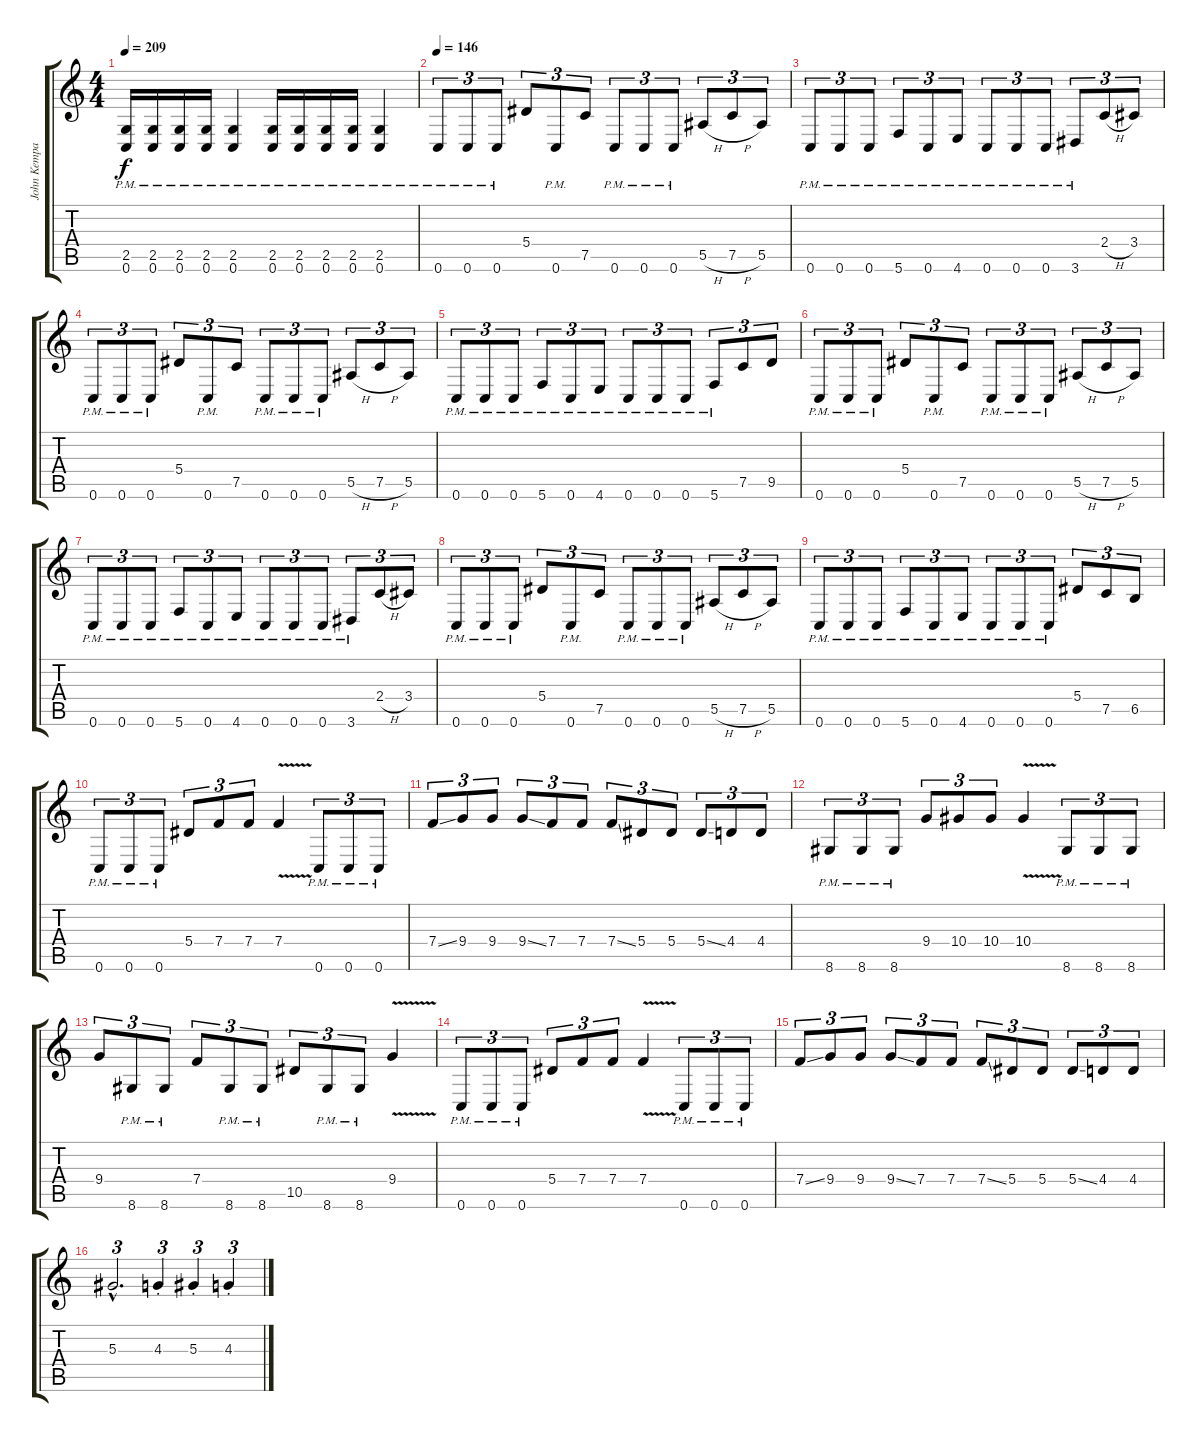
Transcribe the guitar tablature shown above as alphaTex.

\track ("John Kempainen (Rhythm Guitar)" "John Kempa") {instrument distortionguitar}
\staff {score tabs}
\tuning (C4 G3 Eb3 Bb2 F2 C2) {hide}
\ts (4 4)
\tempo 209
\clef g2
\ks c
(2.5{pm} 0.6{pm}).16{dy f} (2.5{pm} 0.6{pm}).16 (2.5{pm} 0.6{pm}).16 (2.5{pm} 0.6{pm}).16 (2.5{pm} 0.6{pm}).4 (2.5{pm} 0.6{pm}).16 (2.5{pm} 0.6{pm}).16 (2.5{pm} 0.6{pm}).16 (2.5{pm} 0.6{pm}).16 (2.5{pm} 0.6{pm}).4 |
\tempo 146
0.6{pm}.8{tu (3 2) balance 16} 0.6{pm}.8{tu (3 2)} 0.6{pm}.8{tu (3 2)} 5.4.8{tu (3 2)} 0.6{pm}.8{tu (3 2)} 7.5.8{tu (3 2)} 0.6{pm}.8{tu (3 2)} 0.6{pm}.8{tu (3 2)} 0.6{pm}.8{tu (3 2)} 5.5{h}.8{tu (3 2)} 7.5{h}.8{tu (3 2)} 5.5.8{tu (3 2)} |
0.6{pm}.8{tu (3 2)} 0.6{pm}.8{tu (3 2)} 0.6{pm}.8{tu (3 2)} 5.6{pm}.8{tu (3 2)} 0.6{pm}.8{tu (3 2)} 4.6{pm}.8{tu (3 2)} 0.6{pm}.8{tu (3 2)} 0.6{pm}.8{tu (3 2)} 0.6{pm}.8{tu (3 2)} 3.6{pm}.8{tu (3 2)} 2.4{h}.8{tu (3 2)} 3.4.8{tu (3 2)} |
0.6{pm}.8{tu (3 2)} 0.6{pm}.8{tu (3 2)} 0.6{pm}.8{tu (3 2)} 5.4.8{tu (3 2)} 0.6{pm}.8{tu (3 2)} 7.5.8{tu (3 2)} 0.6{pm}.8{tu (3 2)} 0.6{pm}.8{tu (3 2)} 0.6{pm}.8{tu (3 2)} 5.5{h}.8{tu (3 2)} 7.5{h}.8{tu (3 2)} 5.5.8{tu (3 2)} |
0.6{pm}.8{tu (3 2)} 0.6{pm}.8{tu (3 2)} 0.6{pm}.8{tu (3 2)} 5.6{pm}.8{tu (3 2)} 0.6{pm}.8{tu (3 2)} 4.6{pm}.8{tu (3 2)} 0.6{pm}.8{tu (3 2)} 0.6{pm}.8{tu (3 2)} 0.6{pm}.8{tu (3 2)} 5.6{pm}.8{tu (3 2)} 7.5.8{tu (3 2)} 9.5.8{tu (3 2)} |
0.6{pm}.8{tu (3 2)} 0.6{pm}.8{tu (3 2)} 0.6{pm}.8{tu (3 2)} 5.4.8{tu (3 2)} 0.6{pm}.8{tu (3 2)} 7.5.8{tu (3 2)} 0.6{pm}.8{tu (3 2)} 0.6{pm}.8{tu (3 2)} 0.6{pm}.8{tu (3 2)} 5.5{h}.8{tu (3 2)} 7.5{h}.8{tu (3 2)} 5.5.8{tu (3 2)} |
0.6{pm}.8{tu (3 2)} 0.6{pm}.8{tu (3 2)} 0.6{pm}.8{tu (3 2)} 5.6{pm}.8{tu (3 2)} 0.6{pm}.8{tu (3 2)} 4.6{pm}.8{tu (3 2)} 0.6{pm}.8{tu (3 2)} 0.6{pm}.8{tu (3 2)} 0.6{pm}.8{tu (3 2)} 3.6{pm}.8{tu (3 2)} 2.4{h}.8{tu (3 2)} 3.4.8{tu (3 2)} |
0.6{pm}.8{tu (3 2)} 0.6{pm}.8{tu (3 2)} 0.6{pm}.8{tu (3 2)} 5.4.8{tu (3 2)} 0.6{pm}.8{tu (3 2)} 7.5.8{tu (3 2)} 0.6{pm}.8{tu (3 2)} 0.6{pm}.8{tu (3 2)} 0.6{pm}.8{tu (3 2)} 5.5{h}.8{tu (3 2)} 7.5{h}.8{tu (3 2)} 5.5.8{tu (3 2)} |
0.6{pm}.8{tu (3 2)} 0.6{pm}.8{tu (3 2)} 0.6{pm}.8{tu (3 2)} 5.6{pm}.8{tu (3 2)} 0.6{pm}.8{tu (3 2)} 4.6{pm}.8{tu (3 2)} 0.6{pm}.8{tu (3 2)} 0.6{pm}.8{tu (3 2)} 0.6{pm}.8{tu (3 2)} 5.4.8{tu (3 2)} 7.5.8{tu (3 2)} 6.5.8{tu (3 2)} |
0.6{pm}.8{tu (3 2)} 0.6{pm}.8{tu (3 2)} 0.6{pm}.8{tu (3 2)} 5.4.8{tu (3 2)} 7.4.8{tu (3 2)} 7.4.8{tu (3 2)} 7.4{v}.4 0.6{pm}.8{tu (3 2)} 0.6{pm}.8{tu (3 2)} 0.6{pm}.8{tu (3 2)} |
7.4{ss}.8{tu (3 2)} 9.4.8{tu (3 2)} 9.4.8{tu (3 2)} 9.4{ss}.8{tu (3 2)} 7.4.8{tu (3 2)} 7.4.8{tu (3 2)} 7.4{ss}.8{tu (3 2)} 5.4.8{tu (3 2)} 5.4.8{tu (3 2)} 5.4{ss}.8{tu (3 2)} 4.4.8{tu (3 2)} 4.4.8{tu (3 2)} |
8.6{pm}.8{tu (3 2)} 8.6{pm}.8{tu (3 2)} 8.6{pm}.8{tu (3 2)} 9.4.8{tu (3 2)} 10.4.8{tu (3 2)} 10.4.8{tu (3 2)} 10.4{v}.4 8.6{pm}.8{tu (3 2)} 8.6{pm}.8{tu (3 2)} 8.6{pm}.8{tu (3 2)} |
9.4.8{tu (3 2)} 8.6{pm}.8{tu (3 2)} 8.6{pm}.8{tu (3 2)} 7.4.8{tu (3 2)} 8.6{pm}.8{tu (3 2)} 8.6{pm}.8{tu (3 2)} 10.5.8{tu (3 2)} 8.6{pm}.8{tu (3 2)} 8.6{pm}.8{tu (3 2)} 9.4{v}.4 |
0.6{pm}.8{tu (3 2)} 0.6{pm}.8{tu (3 2)} 0.6{pm}.8{tu (3 2)} 5.4.8{tu (3 2)} 7.4.8{tu (3 2)} 7.4.8{tu (3 2)} 7.4{v}.4 0.6{pm}.8{tu (3 2)} 0.6{pm}.8{tu (3 2)} 0.6{pm}.8{tu (3 2)} |
7.4{ss}.8{tu (3 2)} 9.4.8{tu (3 2)} 9.4.8{tu (3 2)} 9.4{ss}.8{tu (3 2)} 7.4.8{tu (3 2)} 7.4.8{tu (3 2)} 7.4{ss}.8{tu (3 2)} 5.4.8{tu (3 2)} 5.4.8{tu (3 2)} 5.4{ss}.8{tu (3 2)} 4.4.8{tu (3 2)} 4.4.8{tu (3 2)} |
5.3{hac}.2{d tu (3 2)} 4.3{st}.4{tu (3 2)} 5.3{st}.4{tu (3 2)} 4.3{st}.4{tu (3 2)}
